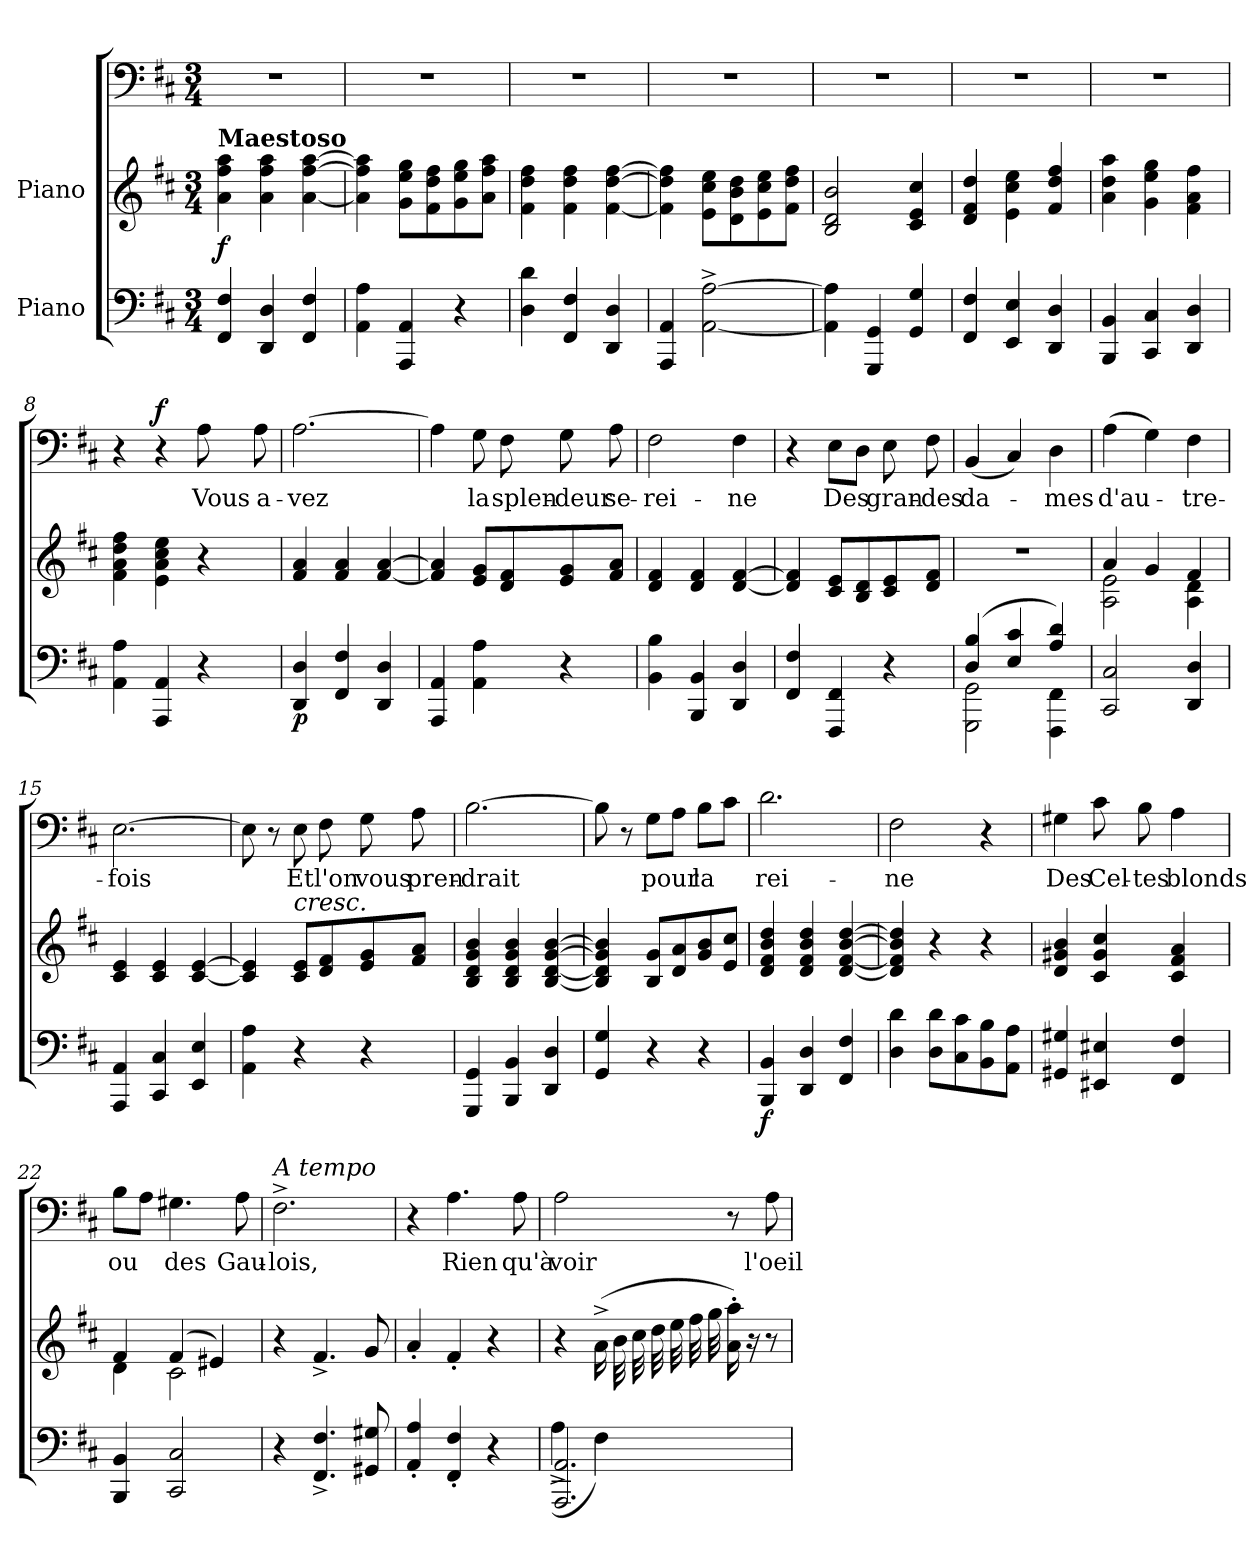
**kern	**dynam	**kern	**dynam	**kern	**text	**dynam
*part3	*part3	*part2	*part2	*part1	*part1	*part1
*staff3	*staff3	*staff2	*staff2	*staff1	*staff1	*staff1
*I"Piano	*	*I"Piano	*	*	*	*
*clefF4	*	*clefG2	*	*clefF4	*	*
*k[f#c#]	*	*k[f#c#]	*	*k[f#c#]	*	*
*D:	*	*D:	*	*D:	*	*
*M3/4	*	*M3/4	*	*M3/4	*	*
=1	=1	=1	=1	=1	=1	=1
!	!	!LO:TX:B:t=Maestoso	!	!	!	!
4FF#/ 4F#/	.	4a\ 4ff#\ 4aa\	f	2.r	.	.
4DD/ 4D/	.	4a\ 4ff#\ 4aa\	.	.	.	.
4FF#/ 4F#/	.	[4a\ [4ff#\ [4aa\	.	.	.	.
=2	=2	=2	=2	=2	=2	=2
4AA\ 4A\	.	4a]\ 4ff#]\ 4aa]\	.	2.r	.	.
4AAA/ 4AA/	.	8g\ 8ee\ 8gg\L	.	.	.	.
.	.	8f#\ 8dd\ 8ff#\	.	.	.	.
4r	.	8g\ 8ee\ 8gg\	.	.	.	.
.	.	8a\ 8ff#\ 8aa\J	.	.	.	.
=3	=3	=3	=3	=3	=3	=3
4D\ 4d\	.	4f#\ 4dd\ 4ff#\	.	2.r	.	.
4FF#/ 4F#/	.	4f#\ 4dd\ 4ff#\	.	.	.	.
4DD/ 4D/	.	[4f#\ [4dd\ [4ff#\	.	.	.	.
=4	=4	=4	=4	=4	=4	=4
4AAA/ 4AA/	.	4f#]\ 4dd]\ 4ff#]\	.	2.r	.	.
[2AA^\ [2A^\	.	8e\ 8cc#\ 8ee\L	.	.	.	.
.	.	8d\ 8b\ 8dd\	.	.	.	.
.	.	8e\ 8cc#\ 8ee\	.	.	.	.
.	.	8f#\ 8dd\ 8ff#\J	.	.	.	.
=5	=5	=5	=5	=5	=5	=5
4AA]\ 4A]\	.	2B/ 2d/ 2b/	.	2.r	.	.
4GGG/ 4GG/	.	.	.	.	.	.
4GG/ 4G/	.	4c#/ 4e/ 4cc#/	.	.	.	.
=6	=6	=6	=6	=6	=6	=6
4FF#/ 4F#/	.	4d/ 4f#/ 4dd/	.	2.r	.	.
4EE/ 4E/	.	4e\ 4cc#\ 4ee\	.	.	.	.
4DD/ 4D/	.	4f#/ 4dd/ 4ff#/	.	.	.	.
!!LO:LB:g=z
=7	=7	=7	=7	=7	=7	=7
4BBB/ 4BB/	.	4a\ 4dd\ 4aa\	.	2.r	.	.
4CC#/ 4C#/	.	4g\ 4ee\ 4gg\	.	.	.	.
4DD/ 4D/	.	4f#\ 4a\ 4ff#\	.	.	.	.
=8	=8	=8	=8	=8	=8	=8
4AA\ 4A\	.	4f#\ 4a\ 4dd\ 4ff#\	.	4r	.	.
4AAA/ 4AA/	.	4e\ 4a\ 4cc#\ 4ee\	.	4r	.	f
4r	.	4r	.	8A\	Vous	.
.	.	.	.	8A\	a-	.
=9	=9	=9	=9	=9	=9	=9
4DD/ 4D/	p	4f#/ 4a/	.	[2.A\	-vez	.
4FF#/ 4F#/	.	4f#/ 4a/	.	.	.	.
4DD/ 4D/	.	[4f#/ [4a/	.	.	.	.
=10	=10	=10	=10	=10	=10	=10
4AAA/ 4AA/	.	4f#]/ 4a]/	.	4A\]	.	.
4AA\ 4A\	.	8e/ 8g/L	.	8G\	la	.
.	.	8d/ 8f#/	.	8F#\	splen-	.
4r	.	8e/ 8g/	.	8G\	-deur	.
.	.	8f#/ 8a/J	.	8A\	se-	.
=11	=11	=11	=11	=11	=11	=11
4BB\ 4B\	.	4d/ 4f#/	.	2F#\	-rei-	.
4BBB/ 4BB/	.	4d/ 4f#/	.	.	.	.
4DD/ 4D/	.	[4d/ [4f#/	.	4F#\	-ne	.
=12	=12	=12	=12	=12	=12	=12
4FF#/ 4F#/	.	4d]/ 4f#]/	.	4r	.	.
4FFF#/ 4FF#/	.	8c#/ 8e/L	.	8E\L	Des	.
.	.	8B/ 8d/	.	8D\J	.	.
4r	.	8c#/ 8e/	.	8E\	gran-	.
.	.	8d/ 8f#/J	.	8F#\	-des	.
!!LO:LB:g=z
=13	=13	=13	=13	=13	=13	=13
*^	*	*	*	*	*	*
(4D/ 4B/	2GGG\ 2GG\	.	2.r	.	(4BB/	da-	.
4E/ 4c#/	.	.	.	.	4C#/)	.	.
4A/ 4d/)	4FFF#\ 4FF#\	.	.	.	4D\	-mes	.
*v	*v	*	*	*	*	*	*
=14	=14	=14	=14	=14	=14	=14
*	*	*^	*	*	*	*
2CC#/ 2C#/	.	4a/	2A\ 2e\	.	(4A\	d'au-	.
.	.	4g/	.	.	4G\)	.	.
4DD/ 4D/	.	4f#/	4A\ 4d\	.	4F#\	-tre-	.
*	*	*v	*v	*	*	*	*
=15	=15	=15	=15	=15	=15	=15
4AAA/ 4AA/	.	4c#/ 4e/	.	[2.E\	-fois	.
4CC#/ 4C#/	.	4c#/ 4e/	.	.	.	.
4EE/ 4E/	.	[4c#/ [4e/	.	.	.	.
=16	=16	=16	=16	=16	=16	=16
4AA\ 4A\	.	4c#]/ 4e]/	.	8E\]	.	.
.	.	.	.	8r	.	.
!	!	!LO:TX:i:t=cresc.	!	!	!	!
4r	.	8c#/ 8e/L	.	8E\	Et	.
.	.	8d/ 8f#/	.	8F#\	l'on	.
4r	.	8e/ 8g/	.	8G\	vous	.
.	.	8f#/ 8a/J	.	8A\	pren-	.
=17	=17	=17	=17	=17	=17	=17
4GGG/ 4GG/	.	4B/ 4d/ 4g/ 4b/	.	[2.B\	-drait	.
4BBB/ 4BB/	.	4B/ 4d/ 4g/ 4b/	.	.	.	.
4DD/ 4D/	.	[4B/ [4d/ [4g/ [4b/	.	.	.	.
=18	=18	=18	=18	=18	=18	=18
4GG/ 4G/	.	4B]/ 4d]/ 4g]/ 4b]/	.	8B\]	.	.
.	.	.	.	8r	.	.
4r	.	8B/ 8g/L	.	8G\L	pour	.
.	.	8d/ 8a/	.	8A\J	.	.
4r	.	8g/ 8b/	.	8B\L	la	.
.	.	8e/ 8cc#/J	.	8c#\J	.	.
!!LO:LB:g=z
=19	=19	=19	=19	=19	=19	=19
4BBB/ 4BB/	f	4d/ 4f#/ 4b/ 4dd/	.	2.d\	rei-	.
4DD/ 4D/	.	4d/ 4f#/ 4b/ 4dd/	.	.	.	.
4FF#/ 4F#/	.	[4d/ [4f#/ [4b/ [4dd/	.	.	.	.
=20	=20	=20	=20	=20	=20	=20
4D\ 4d\	.	4d]/ 4f#]/ 4b]/ 4dd]/	.	2F#\	-ne	.
8D\ 8d\L	.	4r	.	.	.	.
8C#\ 8c#\	.	.	.	.	.	.
8BB\ 8B\	.	4r	.	4r	.	.
8AA\ 8A\J	.	.	.	.	.	.
=21	=21	=21	=21	=21	=21	=21
4GG#X/ 4G#X/	.	4d/ 4g#X/ 4b/	.	4G#X\	Des	.
4EE#X/ 4E#X/	.	4c#/ 4g#/ 4cc#/	.	8c#\	Cel-	.
.	.	.	.	8B\	-tes	.
4FF#/ 4F#/	.	4c#/ 4f#/ 4a/	.	4A\	blonds	.
=22	=22	=22	=22	=22	=22	=22
*	*	*^	*	*	*	*
4BBB/ 4BB/	.	4f#/	4d\	.	8B\L	ou	.
.	.	.	.	.	8A\J	.	.
2CC#/ 2C#/	.	(4f#/	2c#\	.	4.G#X\	des	.
.	.	4e#X/)	.	.	.	.	.
.	.	.	.	.	8A\	Gau-	.
*	*	*v	*v	*	*	*	*
=23	=23	=23	=23	=23	=23	=23
!	!	!	!	!LO:TX:i:t=A tempo	!	!
4r	.	4r	.	2.F#^\	-lois,	.
4.FF#^/ 4.F#^/	.	4.f#^/	.	.	.	.
8GG#X/ 8G#X/	.	8g/	.	.	.	.
=24	=24	=24	=24	=24	=24	=24
4AA'/ 4A'/	.	4a'/	.	4r	.	.
4FF#'/ 4F#'/	.	4f#'/	.	4.A\	Rien	.
4r	.	4r	.	.	.	.
.	.	.	.	8A\	qu'à	.
!!LO:PB:g=z
=25	=25	=25	=25	=25	=25	=25
*^	*	*	*	*	*	*
2.AAA/ 2.AA/	(4A^\	.	4r	.	2A\	voir	.
.	4F#\)	.	(16a^\LL	.	.	.	.
.	.	.	32b\LL	.	.	.	.
.	.	.	32cc#\	.	.	.	.
.	.	.	32dd\	.	.	.	.
.	.	.	32ee\	.	.	.	.
.	.	.	32ff#\	.	.	.	.
.	.	.	32gg\JJJ	.	.	.	.
.	4ryy	.	16a'\ 16aa'\)	.	8r	.	.
.	.	.	16r	.	.	.	.
.	.	.	8r	.	8A\	l'oeil-	.
*v	*v	*	*	*	*	*	*
=	=	=	=	=	=	=
*-	*-	*-	*-	*-	*-	*-
